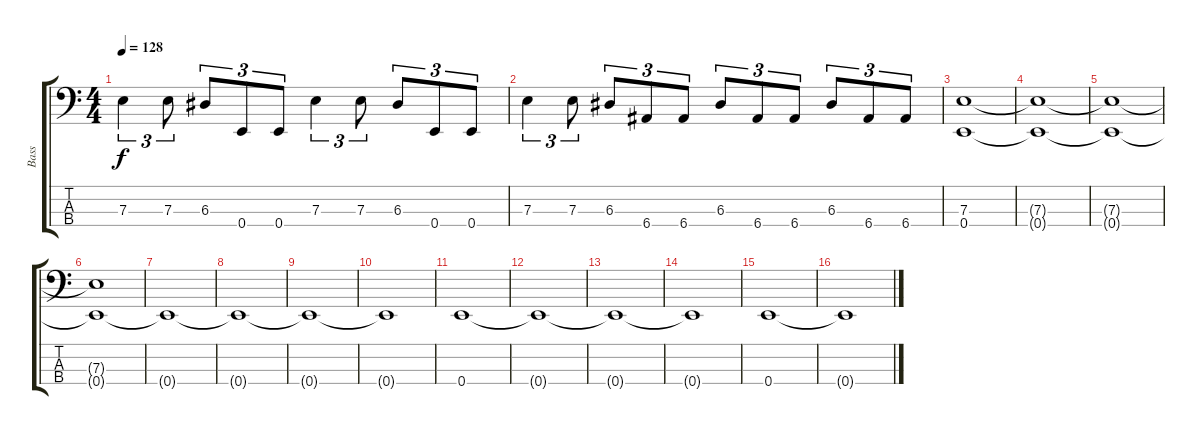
\track ("Bass" "Bass") {instrument electricbassfinger}
\staff {score tabs}
\tuning (G2 D2 A1 E1) {hide}
\ts (4 4)
\tempo 128
\clef f4
\ks c
7.3.4{tu (3 2) dy f} 7.3.8{tu (3 2)} 6.3.8{tu (3 2)} 0.4.8{tu (3 2)} 0.4.8{tu (3 2)} 7.3.4{tu (3 2)} 7.3.8{tu (3 2)} 6.3.8{tu (3 2)} 0.4.8{tu (3 2)} 0.4.8{tu (3 2)} |
7.3.4{tu (3 2)} 7.3.8{tu (3 2)} 6.3.8{tu (3 2)} 6.4.8{tu (3 2)} 6.4.8{tu (3 2)} 6.3.8{tu (3 2)} 6.4.8{tu (3 2)} 6.4.8{tu (3 2)} 6.3.8{tu (3 2)} 6.4.8{tu (3 2)} 6.4.8{tu (3 2)} |
(7.3 0.4).1 |
(7.3{t} 0.4{t}).1 |
(7.3{t} 0.4{t}).1 |
(7.3{t} 0.4{t}).1 |
0.4{t}.1 |
0.4{t}.1 |
0.4{t}.1 |
0.4{t}.1 |
0.4.1 |
0.4{t}.1 |
0.4{t}.1 |
0.4{t}.1 |
0.4.1 |
0.4{t}.1
